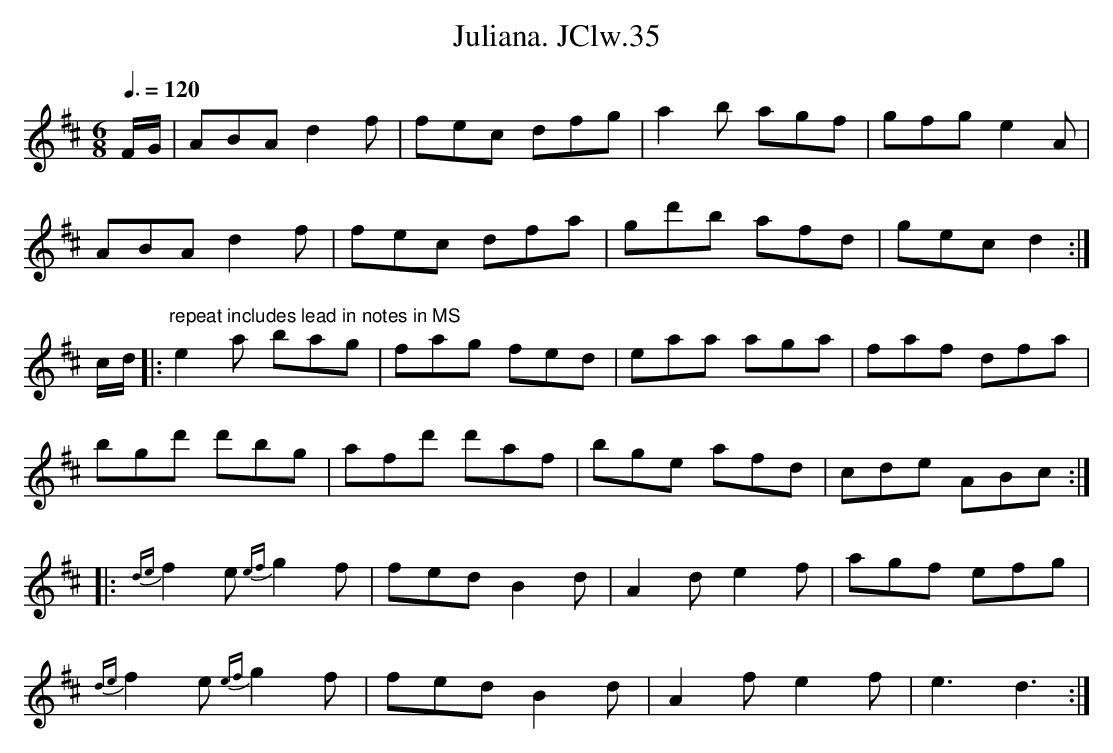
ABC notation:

X:1
T:Juliana. JClw.35
M:6/8
L:1/8
Q:3/8=120
K:D
F/G/|ABA d2f|fec dfg|a2b agf|gfg e2A|
ABA d2f|fec dfa|gd'b afd|gecd2:|
c/d/|:"repeat includes lead in notes in MS"\
e2a bag|fag fed|eaa aga|faf dfa|
bgd' d'bg|afd' d'af|bge afd|cde ABc:|
|:{de}f2e{ef}g2f|fed B2d|A2de2f|agf efg|
{de}f2e{ef}g2f|fed B2d|A2fe2f|e3d3:|
